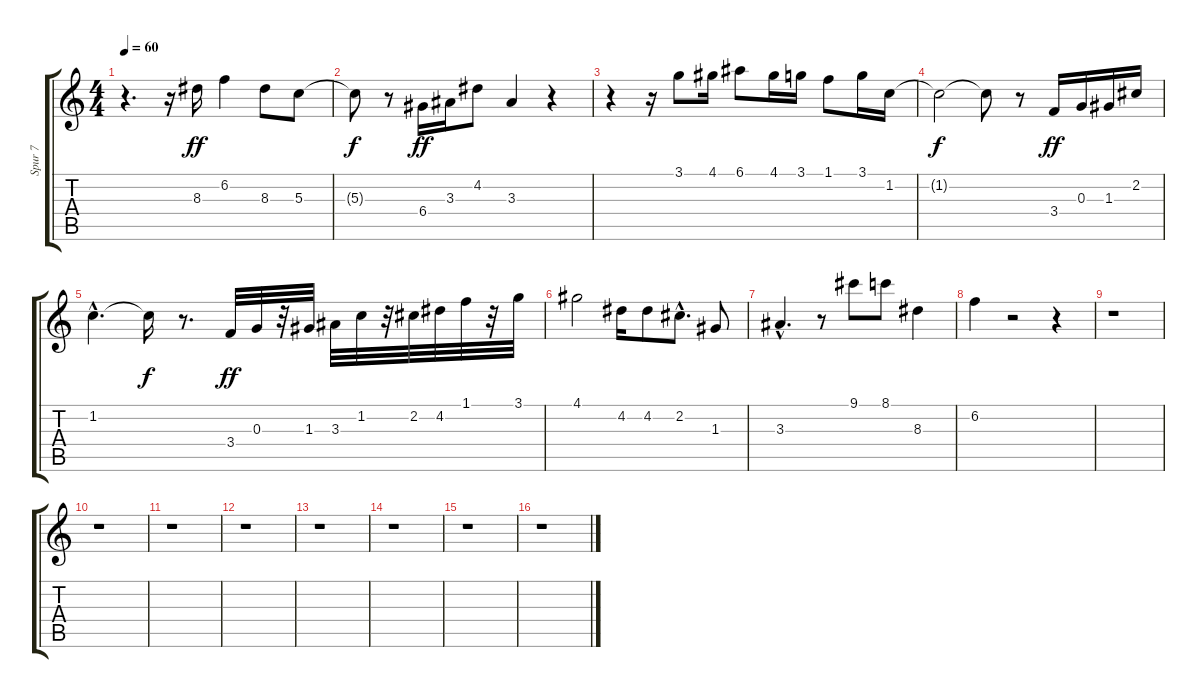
\track ("Spur 7" "Spur 7") {instrument overdrivenguitar}
\staff {score tabs}
\tuning (E4 B3 G3 D3 A2 E2) {hide}
\ts (4 4)
\tempo 60
\clef g2
\ks c
r.4{d dy f} r.16 8.3.16{dy ff balance 8} 6.2.4 8.3.8 5.3.8 |
5.3{t}.8{dy f} r.8 6.4.16{dy ff balance 8} 3.3.16 4.2.8 3.3.4 r.4 |
r.4 r.16 3.1.8{balance 8} 4.1.16 6.1.8 4.1.16 3.1.16 1.1.8 3.1.16 1.2.16 |
1.2{t}.2{dy f} 1.2{t}.8 r.8 3.4.16{dy ff balance 8} 0.3.16 1.3.16 2.2.16 |
1.2{hac}.4{d} 1.2{t}.16{dy f} r.8{d} 3.4.32{dy ff balance 8} 0.3.32 r.32 1.3.32 3.3.32 1.2.32 r.32 2.2.32 4.2.32 1.1.32 r.32 3.1.32 |
4.1.2 4.2.16{balance 8} 4.2.8 2.2{hac}.8{d} 1.3.8 |
3.3{hac}.4{d} r.8 9.1.8{balance 8} 8.1.8 8.3.4 |
6.2.4 r.2 r.4 |
r.1 |
r.1 |
r.1 |
r.1 |
r.1 |
r.1 |
r.1 |
r.1
